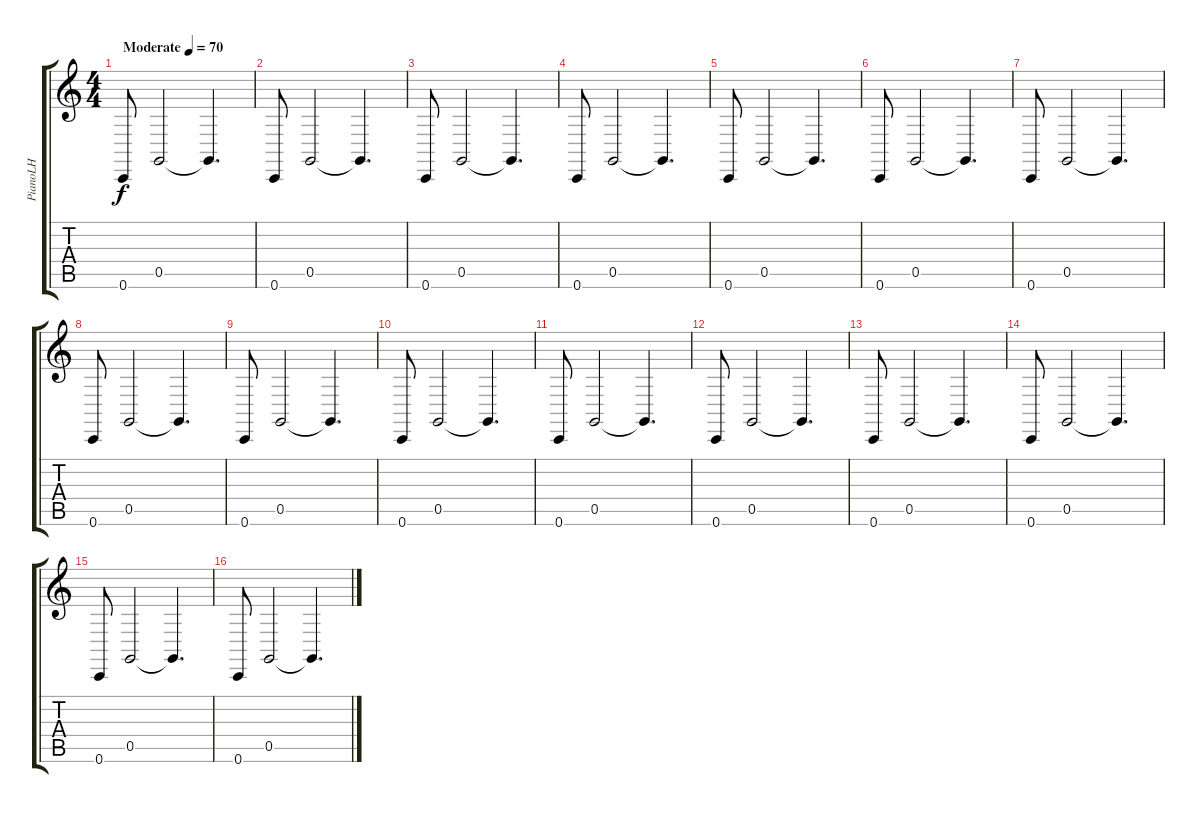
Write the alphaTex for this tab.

\track ("PianoLH" "PianoLH") {instrument acousticgrandpiano}
\staff {score tabs}
\tuning (D4 A3 F3 C3 G2 C2) {hide}
\ts (4 4)
\tempo (70 "Moderate")
\clef g2
\ks c
0.6.8{dy f instrument acousticgrandpiano} 0.5.2 0.5{t}.4{d} |
0.6.8 0.5.2 0.5{t}.4{d} |
0.6.8 0.5.2 0.5{t}.4{d} |
0.6.8 0.5.2 0.5{t}.4{d} |
0.6.8 0.5.2 0.5{t}.4{d} |
0.6.8 0.5.2 0.5{t}.4{d} |
0.6.8 0.5.2 0.5{t}.4{d} |
0.6.8 0.5.2 0.5{t}.4{d} |
0.6.8 0.5.2 0.5{t}.4{d} |
0.6.8 0.5.2 0.5{t}.4{d} |
0.6.8 0.5.2 0.5{t}.4{d} |
0.6.8 0.5.2 0.5{t}.4{d} |
0.6.8 0.5.2 0.5{t}.4{d} |
0.6.8 0.5.2 0.5{t}.4{d} |
0.6.8 0.5.2 0.5{t}.4{d} |
0.6.8 0.5.2 0.5{t}.4{d}
